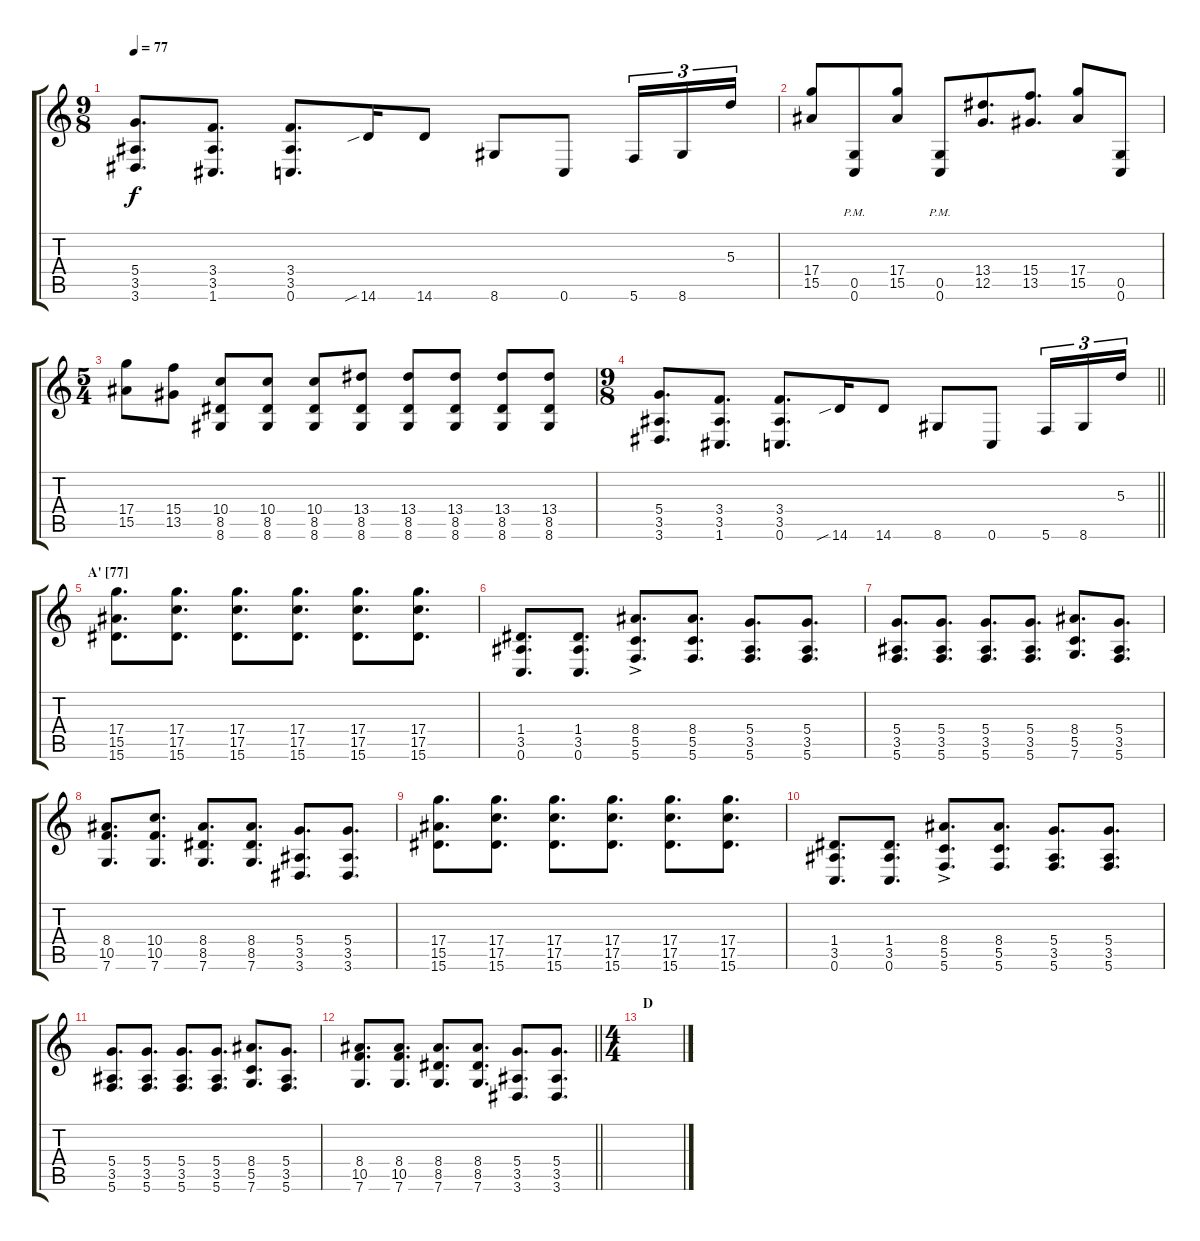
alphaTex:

\track "" {instrument overdrivenguitar}
\staff {score tabs}
\tuning (G4 E4 A3 D3 G2 C2) {hide}
\ts (9 8)
\tempo 77
\clef g2
\ks c
(5.4 3.5 3.6).8{d dy f} (3.4 3.5 1.6).8{d} (3.4 3.5 0.6).8{d} 14.6{sib}.16 14.6.8 8.6.8 0.6.8 5.6.16{tu (3 2)} 8.6.16{tu (3 2)} 5.3.16{tu (3 2)} |
(17.4 15.5).8 (0.5{pm} 0.6{pm}).8 (17.4 15.5).8 (0.5{pm} 0.6{pm}).8 (13.4 12.5).8{d} (15.4 13.5).8{d} (17.4 15.5).8 (0.5 0.6).8 |
\ts (5 4)
(17.4 15.5).8 (15.4 13.5).8 (10.4 8.5 8.6).8 (10.4 8.5 8.6).8 (10.4 8.5 8.6).8 (13.4 8.5 8.6).8 (13.4 8.5 8.6).8 (13.4 8.5 8.6).8 (13.4 8.5 8.6).8 (13.4 8.5 8.6).8 |
\ts (9 8)
\barLineRight lightlight
(5.4 3.5 3.6).8{d} (3.4 3.5 1.6).8{d} (3.4 3.5 0.6).8{d} 14.6{sib}.16 14.6.8 8.6.8 0.6.8 5.6.16{tu (3 2)} 8.6.16{tu (3 2)} 5.3.16{tu (3 2)} |
\section ("" "A' [77]")
(17.4 15.5 15.6).8{d} (17.4 17.5 15.6).8{d} (17.4 17.5 15.6).8{d} (17.4 17.5 15.6).8{d} (17.4 17.5 15.6).8{d} (17.4 17.5 15.6).8{d} |
(1.4 3.5 0.6).8{d} (1.4 3.5 0.6).8{d} (8.4{ac} 5.5{ac} 5.6{ac}).8{d} (8.4 5.5 5.6).8{d} (5.4 3.5 5.6).8{d} (5.4 3.5 5.6).8{d} |
(5.4 3.5 5.6).8{d} (5.4 3.5 5.6).8{d} (5.4 3.5 5.6).8{d} (5.4 3.5 5.6).8{d} (8.4 5.5 7.6).8{d} (5.4 3.5 5.6).8{d} |
(8.4 10.5 7.6).8{d} (10.4 10.5 7.6).8{d} (8.4 8.5 7.6).8{d} (8.4 8.5 7.6).8{d} (5.4 3.5 3.6).8{d} (5.4 3.5 3.6).8{d} |
(17.4 15.5 15.6).8{d} (17.4 17.5 15.6).8{d} (17.4 17.5 15.6).8{d} (17.4 17.5 15.6).8{d} (17.4 17.5 15.6).8{d} (17.4 17.5 15.6).8{d} |
(1.4 3.5 0.6).8{d} (1.4 3.5 0.6).8{d} (8.4{ac} 5.5{ac} 5.6{ac}).8{d} (8.4 5.5 5.6).8{d} (5.4 3.5 5.6).8{d} (5.4 3.5 5.6).8{d} |
(5.4 3.5 5.6).8{d} (5.4 3.5 5.6).8{d} (5.4 3.5 5.6).8{d} (5.4 3.5 5.6).8{d} (8.4 5.5 7.6).8{d} (5.4 3.5 5.6).8{d} |
\barLineRight lightlight
(8.4 10.5 7.6).8{d} (8.4 10.5 7.6).8{d} (8.4 8.5 7.6).8{d} (8.4 8.5 7.6).8{d} (5.4 3.5 3.6).8{d} (5.4 3.5 3.6).8{d} |
\ts (4 4)
\section ("" "D")
